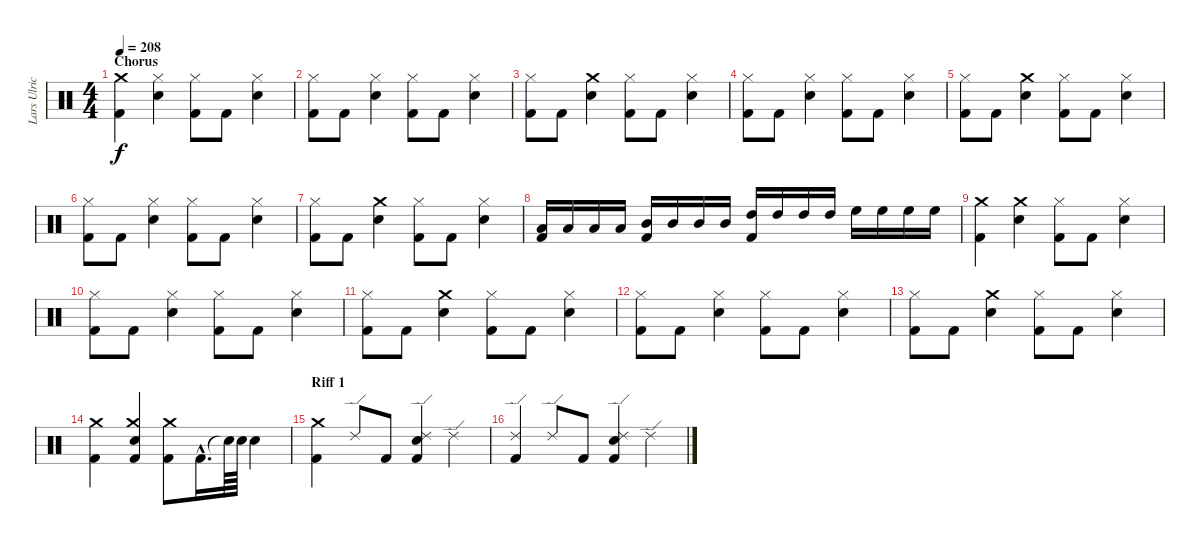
\track ("Lars Ulrich (Drums)" "Lars Ulric") {instrument percussion}
\staff {score}
\articulation defaults
\ts (4 4)
\section ("" "Chorus")
\tempo 208
\clef neutral
\ks c
("Kick (hit) 2" "Crash medium (hit)").4{dy f} ("Hi-Hat (closed)" "Snare (hit) 2").4 ("Hi-Hat (closed)" "Kick (hit) 2").8 "Kick (hit) 2".8 ("Snare (hit) 2" "Hi-Hat (closed)").4 |
("Kick (hit) 2" "Hi-Hat (closed)").8 "Kick (hit) 2".8 ("Snare (hit) 2" "Hi-Hat (closed)").4 ("Kick (hit) 2" "Hi-Hat (closed)").8 "Kick (hit) 2".8 ("Snare (hit) 2" "Hi-Hat (closed)").4 |
("Kick (hit) 2" "Hi-Hat (closed)").8 "Kick (hit) 2".8 ("Crash medium (hit)" "Snare (hit) 2").4 ("Kick (hit) 2" "Hi-Hat (closed)").8 "Kick (hit) 2".8 ("Snare (hit) 2" "Hi-Hat (closed)").4 |
("Kick (hit) 2" "Hi-Hat (closed)").8 "Kick (hit) 2".8 ("Snare (hit) 2" "Hi-Hat (closed)").4 ("Kick (hit) 2" "Hi-Hat (closed)").8 "Kick (hit) 2".8 ("Snare (hit) 2" "Hi-Hat (closed)").4 |
("Kick (hit) 2" "Hi-Hat (closed)").8 "Kick (hit) 2".8 ("Crash medium (hit)" "Snare (hit) 2").4 ("Kick (hit) 2" "Hi-Hat (closed)").8 "Kick (hit) 2".8 ("Snare (hit) 2" "Hi-Hat (closed)").4 |
("Kick (hit) 2" "Hi-Hat (closed)").8 "Kick (hit) 2".8 ("Snare (hit) 2" "Hi-Hat (closed)").4 ("Kick (hit) 2" "Hi-Hat (closed)").8 "Kick (hit) 2".8 ("Snare (hit) 2" "Hi-Hat (closed)").4 |
("Kick (hit) 2" "Hi-Hat (closed)").8 "Kick (hit) 2".8 ("Crash medium (hit)" "Snare (hit) 2").4 ("Kick (hit) 2" "Hi-Hat (closed)").8 "Kick (hit) 2".8 ("Snare (hit) 2" "Hi-Hat (closed)").4 |
("Low Tom (hit)" "Kick (hit) 2").16 "Low Tom (hit)".16 "Low Tom (hit)".16 "Low Tom (hit)".16 ("Mid Tom (hit)" "Kick (hit) 2").16 "Mid Tom (hit)".16 "Mid Tom (hit)".16 "Mid Tom (hit)".16 ("High Tom (hit)" "Kick (hit) 2").16 "High Tom (hit)".16 "High Tom (hit)".16 "High Tom (hit)".16 "High Floor Tom (hit)".16 "High Floor Tom (hit)".16 "High Floor Tom (hit)".16 "High Floor Tom (hit)".16 |
("Kick (hit) 2" "Crash medium (hit)").4 ("Snare (hit) 2" "Crash medium (hit)").4 ("Hi-Hat (closed)" "Kick (hit) 2").8 "Kick (hit) 2".8 ("Hi-Hat (closed)" "Snare (hit) 2").4 |
("Kick (hit) 2" "Hi-Hat (closed)").8 "Kick (hit) 2".8 ("Snare (hit) 2" "Hi-Hat (closed)").4 ("Kick (hit) 2" "Hi-Hat (closed)").8 "Kick (hit) 2".8 ("Snare (hit) 2" "Hi-Hat (closed)").4 |
("Kick (hit) 2" "Hi-Hat (closed)").8 "Kick (hit) 2".8 ("Crash medium (hit)" "Snare (hit) 2").4 ("Kick (hit) 2" "Hi-Hat (closed)").8 "Kick (hit) 2".8 ("Snare (hit) 2" "Hi-Hat (closed)").4 |
("Kick (hit) 2" "Hi-Hat (closed)").8 "Kick (hit) 2".8 ("Snare (hit) 2" "Hi-Hat (closed)").4 ("Kick (hit) 2" "Hi-Hat (closed)").8 "Kick (hit) 2".8 ("Snare (hit) 2" "Hi-Hat (closed)").4 |
("Kick (hit) 2" "Hi-Hat (closed)").8 "Kick (hit) 2".8 ("Crash medium (hit)" "Snare (hit) 2").4 ("Kick (hit) 2" "Hi-Hat (closed)").8 "Kick (hit) 2".8 ("Snare (hit) 2" "Hi-Hat (closed)").4 |
("Kick (hit) 2" "Crash medium (hit)").4 ("Kick (hit) 2" "Snare (hit) 2" "Crash medium (hit)").4 ("Kick (hit) 2" "Crash medium (hit)").8 "Kick (hit) 2"{hac}.16{d} "Snare (hit)"{t}.64 "Snare (hit) 2".64 "Snare (hit) 2".4 |
\section ("" "Riff 1")
("Kick (hit) 2" "Crash medium (hit)").4 "Ride (edge) 2".8 "Kick (hit) 2".8 ("Kick (hit) 2" "Snare (hit) 2" "Ride (edge) 2").4 "Ride (edge) 2".4 |
("Kick (hit) 2" "Ride (edge) 2").4 "Ride (edge) 2".8 "Kick (hit) 2".8 ("Kick (hit) 2" "Snare (hit) 2" "Ride (edge) 2").4 "Ride (edge) 2".4
